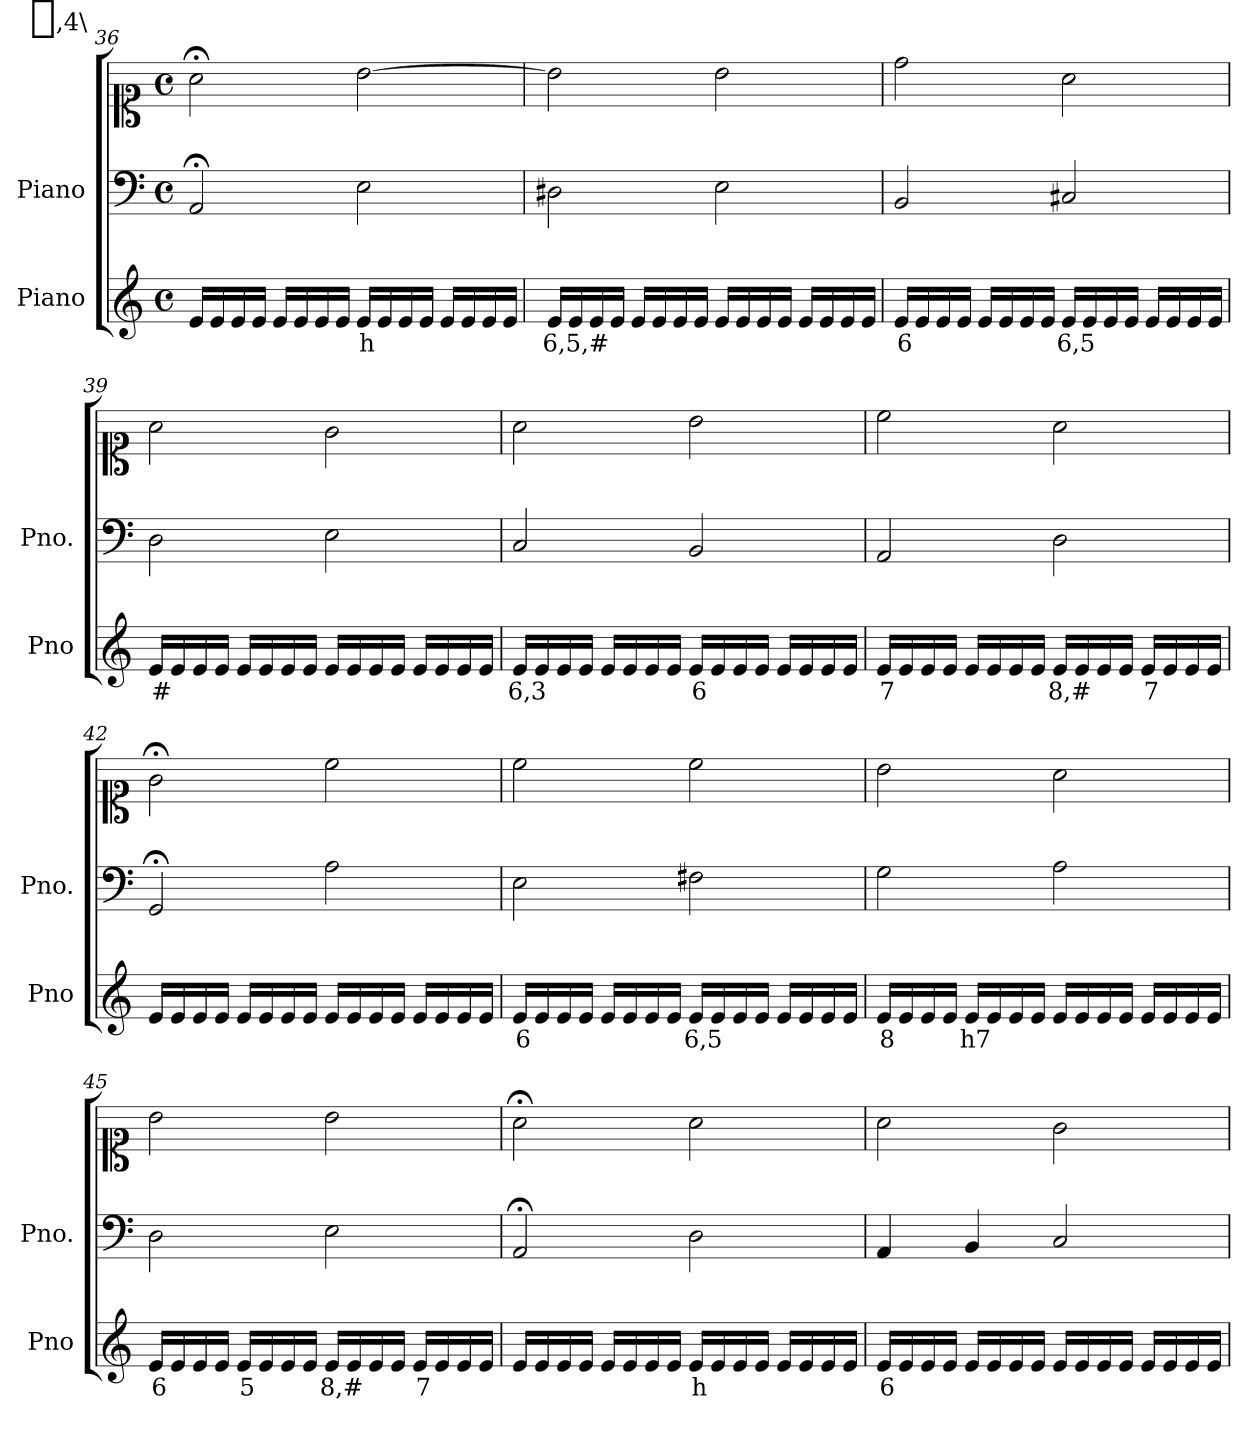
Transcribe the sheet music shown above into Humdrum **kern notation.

**kern	**text	**kern	**kern
*part2	*part2	*part1	*part1
*staff3	*staff3	*staff2	*staff1
*I"Piano	*	*I"Piano	*
*I'Pno	*	*I'Pno.	*
*clefG2	*	*clefF4	*clefC1
*k[]	*	*k[]	*k[]
*M4/4	*	*M4/4	*M4/4
*met(c)	*	*met(c)	*met(c)
=36	=36	=36	=36
16e/LL	.	2AA;</	2a;<\
16e/	.	.	.
16e/	.	.	.
16e/JJ	.	.	.
16e/LL	.	.	.
16e/	.	.	.
16e/	.	.	.
16e/JJ	.	.	.
!	!LO:LY:b	!	!
16e/LL	h	2E\	[2b\
16e/	.	.	.
16e/	.	.	.
16e/JJ	.	.	.
16e/LL	.	.	.
16e/	.	.	.
16e/	.	.	.
16e/JJ	.	.	.
=37	=37	=37	=37
!	!LO:LY:b	!	!
16e/LL	6,5,#	2D#X\	2b\]
16e/	.	.	.
16e/	.	.	.
16e/JJ	.	.	.
16e/LL	.	.	.
16e/	.	.	.
16e/	.	.	.
16e/JJ	.	.	.
16e/LL	.	2E\	2b\
16e/	.	.	.
16e/	.	.	.
16e/JJ	.	.	.
16e/LL	.	.	.
16e/	.	.	.
16e/	.	.	.
16e/JJ	.	.	.
=38	=38	=38	=38
!	!LO:LY:b	!	!
16e/LL	6	2BB/	2dd\
16e/	.	.	.
16e/	.	.	.
16e/JJ	.	.	.
16e/LL	.	.	.
16e/	.	.	.
16e/	.	.	.
16e/JJ	.	.	.
!	!LO:LY:b	!	!
16e/LL	6,5	2C#X/	2a\
16e/	.	.	.
16e/	.	.	.
16e/JJ	.	.	.
16e/LL	.	.	.
16e/	.	.	.
16e/	.	.	.
16e/JJ	.	.	.
=39	=39	=39	=39
!	!LO:LY:b	!	!
16e/LL	#	2D\	2a\
16e/	.	.	.
16e/	.	.	.
16e/JJ	.	.	.
16e/LL	.	.	.
16e/	.	.	.
16e/	.	.	.
16e/JJ	.	.	.
16e/LL	.	2E\	2g\
16e/	.	.	.
16e/	.	.	.
16e/JJ	.	.	.
16e/LL	.	.	.
16e/	.	.	.
16e/	.	.	.
16e/JJ	.	.	.
=40	=40	=40	=40
!	!LO:LY:b	!	!
16e/LL	6,3	2C/	2a\
16e/	.	.	.
16e/	.	.	.
16e/JJ	.	.	.
!	!LO:LY:b	!	!
16e/LL	_,4\	.	.
16e/	.	.	.
16e/	.	.	.
16e/JJ	.	.	.
!	!LO:LY:b	!	!
16e/LL	6	2BB/	2b\
16e/	.	.	.
16e/	.	.	.
16e/JJ	.	.	.
16e/LL	.	.	.
16e/	.	.	.
16e/	.	.	.
16e/JJ	.	.	.
=41	=41	=41	=41
!	!LO:LY:b	!	!
16e/LL	7	2AA/	2cc\
16e/	.	.	.
16e/	.	.	.
16e/JJ	.	.	.
16e/LL	.	.	.
16e/	.	.	.
16e/	.	.	.
16e/JJ	.	.	.
!	!LO:LY:b	!	!
16e/LL	8,#	2D\	2a\
16e/	.	.	.
16e/	.	.	.
16e/JJ	.	.	.
!	!LO:LY:b	!	!
16e/LL	7	.	.
16e/	.	.	.
16e/	.	.	.
16e/JJ	.	.	.
=42	=42	=42	=42
16e/LL	.	2GG;</	2g;<\
16e/	.	.	.
16e/	.	.	.
16e/JJ	.	.	.
16e/LL	.	.	.
16e/	.	.	.
16e/	.	.	.
16e/JJ	.	.	.
16e/LL	.	2A\	2cc\
16e/	.	.	.
16e/	.	.	.
16e/JJ	.	.	.
16e/LL	.	.	.
16e/	.	.	.
16e/	.	.	.
16e/JJ	.	.	.
=43	=43	=43	=43
!	!LO:LY:b	!	!
16e/LL	6	2E\	2cc\
16e/	.	.	.
16e/	.	.	.
16e/JJ	.	.	.
16e/LL	.	.	.
16e/	.	.	.
16e/	.	.	.
16e/JJ	.	.	.
!	!LO:LY:b	!	!
16e/LL	6,5	2F#X\	2cc\
16e/	.	.	.
16e/	.	.	.
16e/JJ	.	.	.
16e/LL	.	.	.
16e/	.	.	.
16e/	.	.	.
16e/JJ	.	.	.
=44	=44	=44	=44
!	!LO:LY:b	!	!
16e/LL	8	2G\	2b\
16e/	.	.	.
16e/	.	.	.
16e/JJ	.	.	.
!	!LO:LY:b	!	!
16e/LL	h7	.	.
16e/	.	.	.
16e/	.	.	.
16e/JJ	.	.	.
16e/LL	.	2A\	2a\
16e/	.	.	.
16e/	.	.	.
16e/JJ	.	.	.
16e/LL	.	.	.
16e/	.	.	.
16e/	.	.	.
16e/JJ	.	.	.
=45	=45	=45	=45
!	!LO:LY:b	!	!
16e/LL	6	2D\	2b\
16e/	.	.	.
16e/	.	.	.
16e/JJ	.	.	.
!	!LO:LY:b	!	!
16e/LL	5	.	.
16e/	.	.	.
16e/	.	.	.
16e/JJ	.	.	.
!	!LO:LY:b	!	!
16e/LL	8,#	2E\	2b\
16e/	.	.	.
16e/	.	.	.
16e/JJ	.	.	.
!	!LO:LY:b	!	!
16e/LL	7	.	.
16e/	.	.	.
16e/	.	.	.
16e/JJ	.	.	.
=46	=46	=46	=46
16e/LL	.	2AA;</	2a;<\
16e/	.	.	.
16e/	.	.	.
16e/JJ	.	.	.
16e/LL	.	.	.
16e/	.	.	.
16e/	.	.	.
16e/JJ	.	.	.
!	!LO:LY:b	!	!
16e/LL	h	2D\	2a\
16e/	.	.	.
16e/	.	.	.
16e/JJ	.	.	.
16e/LL	.	.	.
16e/	.	.	.
16e/	.	.	.
16e/JJ	.	.	.
=47	=47	=47	=47
!	!LO:LY:b	!	!
16e/LL	6	4AA/	2a\
16e/	.	.	.
16e/	.	.	.
16e/JJ	.	.	.
!	!LO:LY:b	!	!
16e/LL	_	4BB/	.
16e/	.	.	.
16e/	.	.	.
16e/JJ	.	.	.
16e/LL	.	2C/	2g\
16e/	.	.	.
16e/	.	.	.
16e/JJ	.	.	.
16e/LL	.	.	.
16e/	.	.	.
16e/	.	.	.
16e/JJ	.	.	.
=	=	=	=
*-	*-	*-	*-
